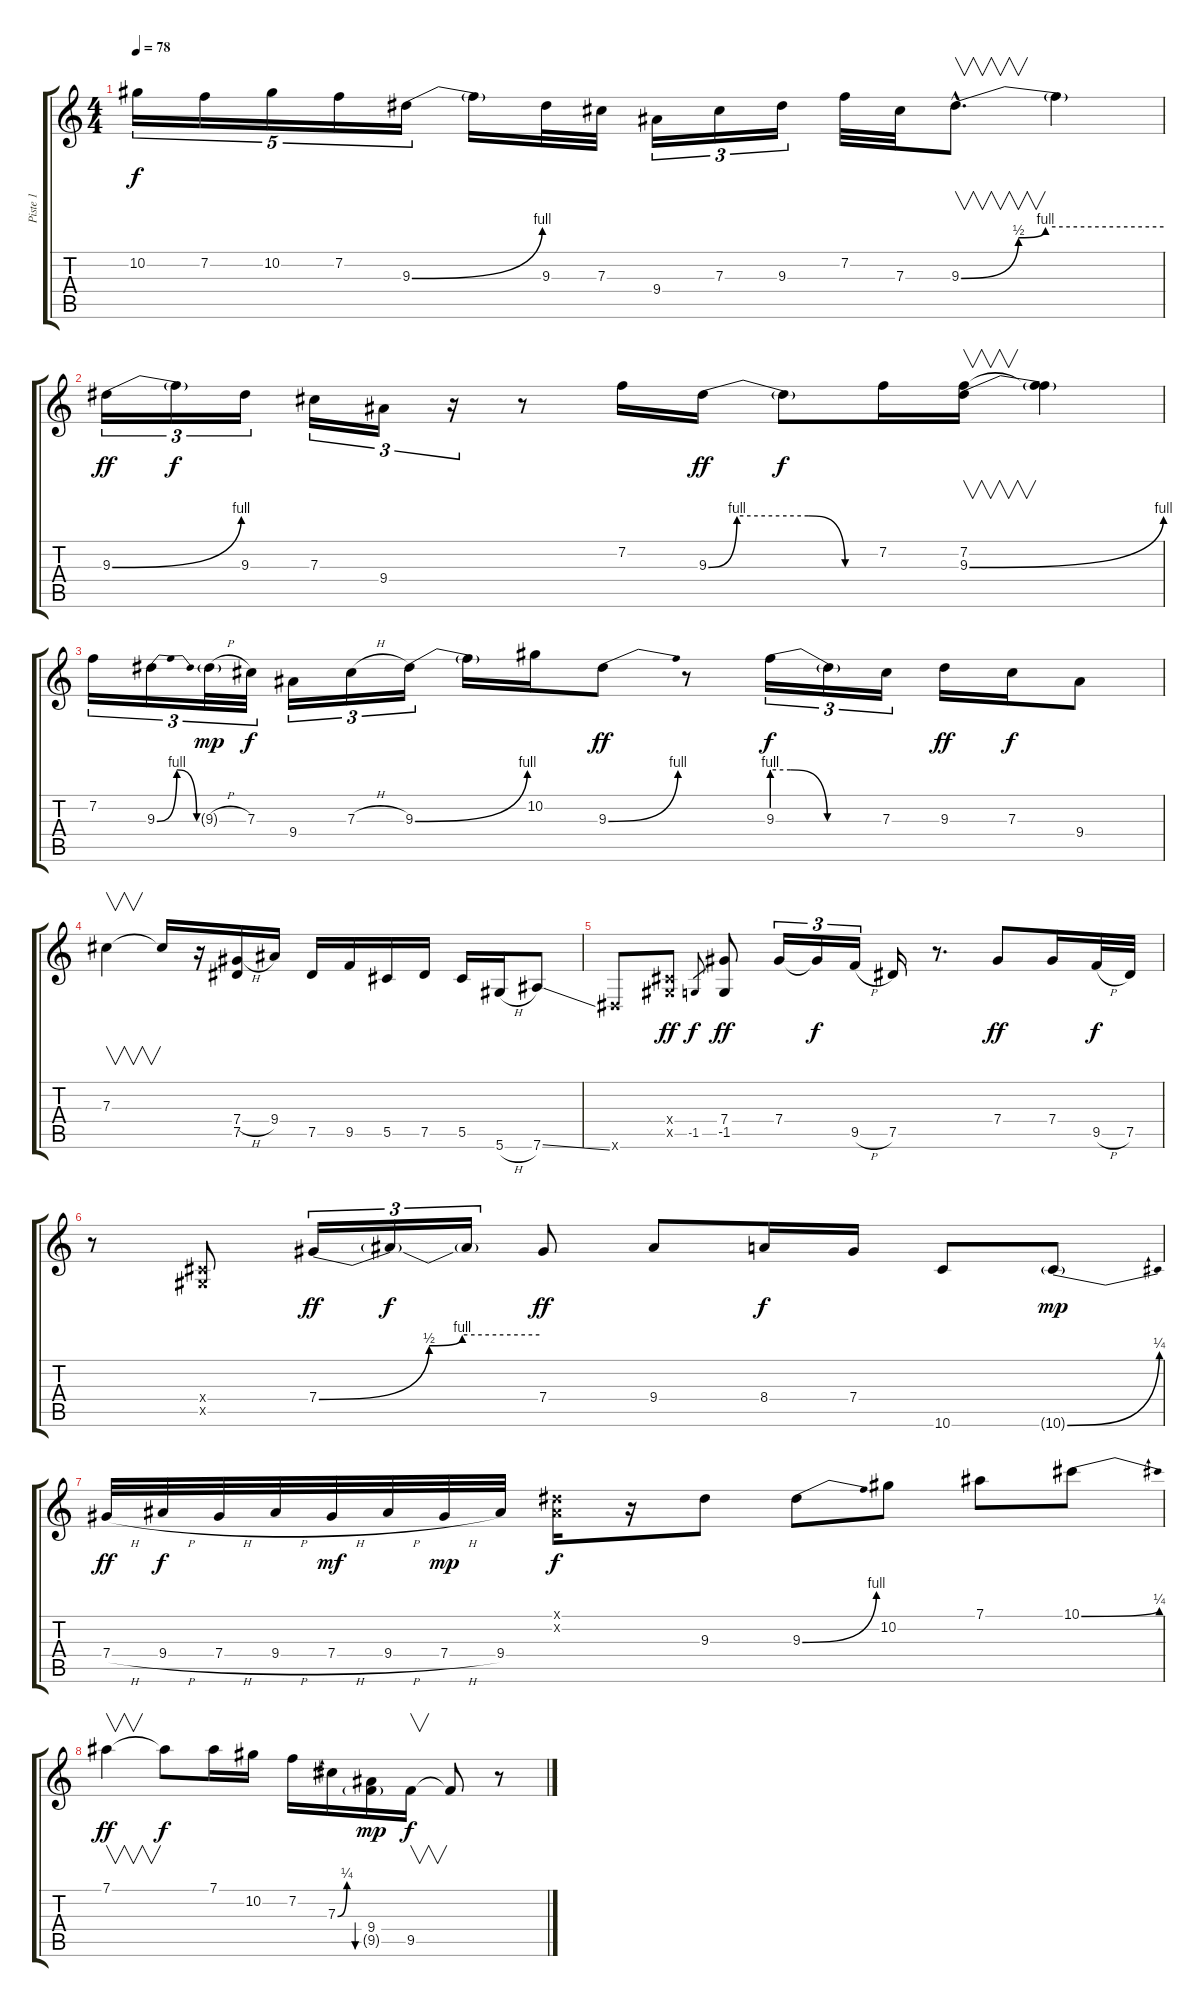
\track ("Piste 1" "Piste 1") {instrument overdrivenguitar}
\staff {score tabs}
\tuning (Eb4 Bb3 Gb3 Db3 Ab2 Eb2) {hide}
\ts (4 4)
\tempo 78
\clef g2
\ks c
10.2.16{tu (5 4) dy f} 7.2.16{tu (5 4)} 10.2.16{tu (5 4)} 7.2.16{tu (5 4)} 9.3{be (bend 0 0 60 4)}.16{tu (5 4)} 9.3{t}.16 9.3.32 7.3.32 9.4.16{tu (3 2)} 7.3.16{tu (3 2)} 9.3.16{tu (3 2)} 7.2.32 7.3.32 9.3{be (custom 0 0 17 2 25 4 60 4) hac}.8{v d} 9.3{t}.4 |
9.3{be (bend 0 0 60 4)}.16{tu (3 2) dy ff} 9.3{t}.16{tu (3 2) dy f} 9.3.16{tu (3 2)} 7.3.16{tu (3 2)} 9.4.16{tu (3 2)} r.16{tu (3 2)} r.8 7.2.16 9.3{be (custom 0 0 10 4 35 4 48 0 60 0)}.16{dy ff} 9.3{t}.8{dy f} 7.2.16 (7.2 9.3{be (bend 0 0 60 4)}).16{v} (7.2{t} 9.3{t}).4 |
7.2.16{tu (3 2)} 9.3{be (bendrelease 0 0 15 4 30 4 60 0)}.16{tu (3 2)} 9.3{h g}.32{tu (3 2) dy mp} 7.3.32{tu (3 2) dy f} 9.4.16{tu (3 2)} 7.3{h}.16{tu (3 2)} 9.3{be (bend 0 0 60 4)}.16{tu (3 2)} 9.3{t}.16 10.2.16 9.3{be (bend 0 0 60 4)}.8{dy ff} r.8 9.3{be (custom 0 4 10 4 30 0 60 0)}.16{tu (3 2) dy f} 9.3{t}.16{tu (3 2)} 7.3.16{tu (3 2)} 9.3.16{dy ff} 7.3.16{dy f} 9.4.8 |
7.3.4{v} 7.3{t}.16 r.16 (7.4{h} 7.5).16 9.4.16 7.5.16 9.5.16 5.5.16 7.5.16 5.5.16 5.6{h}.16 7.6{ss}.8 |
0.6{x}.8 (0.4{x} 0.5{x}).8{dy ff} -1.5.8{gr dy f} (7.4 -1.5).8{dy ff} 7.4.16{tu (3 2)} 7.4{t}.16{tu (3 2) dy f} 9.5{h}.16{tu (3 2)} 7.5.16 r.8{d} 7.4.8{dy ff} 7.4.16 9.5{h}.32{dy f} 7.5.32 |
r.8 (0.4{x} 0.5{x}).8 7.4{be (custom 0 0 30 2 39 4 60 4)}.16{tu (3 2) dy ff} 7.4{t}.16{tu (3 2) dy f} 7.4{t}.16{tu (3 2)} 7.4.8{dy ff} 9.4.8 8.4.16{dy f} 7.4.16 10.6.8 10.6{be (bend 0 0 60 1) g}.8{dy mp} |
7.4{h}.32{dy ff} 9.4{h}.32{dy f} 7.4{h}.32 9.4{h}.32 7.4{h}.32{dy mf} 9.4{h}.32 7.4{h}.32{dy mp} 9.4.32 (0.1{x} 0.2{x}).16{dy f} r.16 9.3.8 9.3{be (bend 0 0 60 4)}.8 10.2.8 7.1.8 10.1{be (bend 0 0 60 1)}.8 |
7.1.4{v dy ff} 7.1{t}.8{dy f} 7.1.16 10.2.16 7.2.16 7.3{be (bend 0 0 60 1)}.16 (9.4 9.5{g}).16{bu 120 dy mp} 9.5.16{v dy f} 9.5{t}.8 r.8
